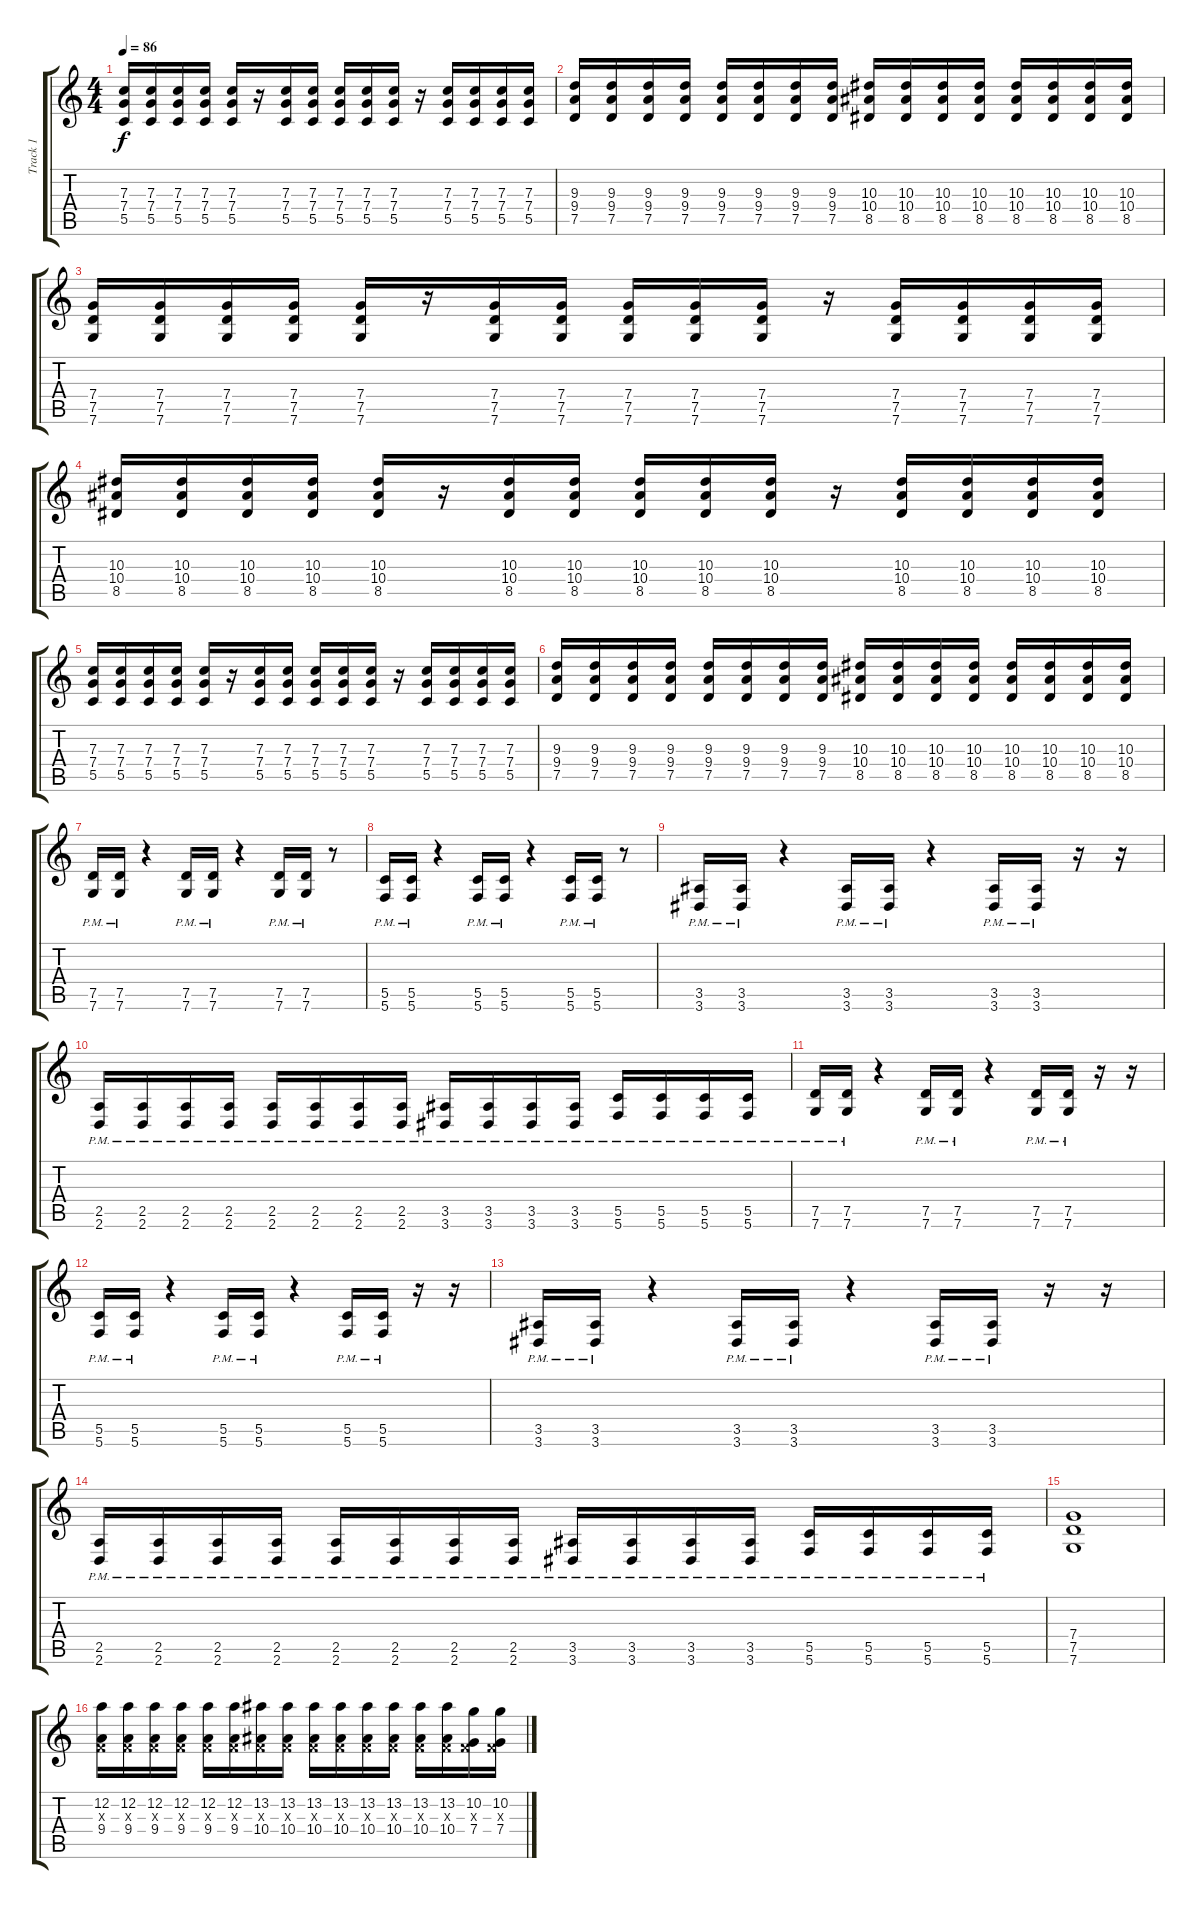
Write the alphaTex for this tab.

\track ("Track 1" "Track 1") {instrument overdrivenguitar}
\staff {score tabs}
\tuning (D4 A3 F3 C3 G2 C2) {hide}
\ts (4 4)
\tempo 86
\clef g2
\ks c
(7.3 7.4 5.5).16{dy f} (7.3 7.4 5.5).16 (7.3 7.4 5.5).16 (7.3 7.4 5.5).16 (7.3 7.4 5.5).16 r.16 (7.3 7.4 5.5).16 (7.3 7.4 5.5).16 (7.3 7.4 5.5).16 (7.3 7.4 5.5).16 (7.3 7.4 5.5).16 r.16 (7.3 7.4 5.5).16 (7.3 7.4 5.5).16 (7.3 7.4 5.5).16 (7.3 7.4 5.5).16 |
(9.3 9.4 7.5).16 (9.3 9.4 7.5).16 (9.3 9.4 7.5).16 (9.3 9.4 7.5).16 (9.3 9.4 7.5).16 (9.3 9.4 7.5).16 (9.3 9.4 7.5).16 (9.3 9.4 7.5).16 (10.3 10.4 8.5).16 (10.3 10.4 8.5).16 (10.3 10.4 8.5).16 (10.3 10.4 8.5).16 (10.3 10.4 8.5).16 (10.3 10.4 8.5).16 (10.3 10.4 8.5).16 (10.3 10.4 8.5).16 |
(7.4 7.5 7.6).16 (7.4 7.5 7.6).16 (7.4 7.5 7.6).16 (7.4 7.5 7.6).16 (7.4 7.5 7.6).16 r.16 (7.4 7.5 7.6).16 (7.4 7.5 7.6).16 (7.4 7.5 7.6).16 (7.4 7.5 7.6).16 (7.4 7.5 7.6).16 r.16 (7.4 7.5 7.6).16 (7.4 7.5 7.6).16 (7.4 7.5 7.6).16 (7.4 7.5 7.6).16 |
(10.3 10.4 8.5).16 (10.3 10.4 8.5).16 (10.3 10.4 8.5).16 (10.3 10.4 8.5).16 (10.3 10.4 8.5).16 r.16 (10.3 10.4 8.5).16 (10.3 10.4 8.5).16 (10.3 10.4 8.5).16 (10.3 10.4 8.5).16 (10.3 10.4 8.5).16 r.16 (10.3 10.4 8.5).16 (10.3 10.4 8.5).16 (10.3 10.4 8.5).16 (10.3 10.4 8.5).16 |
(7.3 7.4 5.5).16 (7.3 7.4 5.5).16 (7.3 7.4 5.5).16 (7.3 7.4 5.5).16 (7.3 7.4 5.5).16 r.16 (7.3 7.4 5.5).16 (7.3 7.4 5.5).16 (7.3 7.4 5.5).16 (7.3 7.4 5.5).16 (7.3 7.4 5.5).16 r.16 (7.3 7.4 5.5).16 (7.3 7.4 5.5).16 (7.3 7.4 5.5).16 (7.3 7.4 5.5).16 |
(9.3 9.4 7.5).16 (9.3 9.4 7.5).16 (9.3 9.4 7.5).16 (9.3 9.4 7.5).16 (9.3 9.4 7.5).16 (9.3 9.4 7.5).16 (9.3 9.4 7.5).16 (9.3 9.4 7.5).16 (10.3 10.4 8.5).16 (10.3 10.4 8.5).16 (10.3 10.4 8.5).16 (10.3 10.4 8.5).16 (10.3 10.4 8.5).16 (10.3 10.4 8.5).16 (10.3 10.4 8.5).16 (10.3 10.4 8.5).16 |
(7.5{pm} 7.6{pm}).16 (7.5{pm} 7.6{pm}).16 r.4 (7.5{pm} 7.6{pm}).16 (7.5{pm} 7.6{pm}).16 r.4 (7.5{pm} 7.6{pm}).16 (7.5{pm} 7.6{pm}).16 r.8 |
(5.5{pm} 5.6{pm}).16 (5.5{pm} 5.6{pm}).16 r.4 (5.5{pm} 5.6{pm}).16 (5.5{pm} 5.6{pm}).16 r.4 (5.5{pm} 5.6{pm}).16 (5.5{pm} 5.6{pm}).16 r.8 |
(3.5{pm} 3.6{pm}).16 (3.5{pm} 3.6{pm}).16 r.4 (3.5{pm} 3.6{pm}).16 (3.5{pm} 3.6{pm}).16 r.4 (3.5{pm} 3.6{pm}).16 (3.5{pm} 3.6{pm}).16 r.16 r.16 |
(2.5{pm} 2.6{pm}).16 (2.5{pm} 2.6{pm}).16 (2.5{pm} 2.6{pm}).16 (2.5{pm} 2.6{pm}).16 (2.5{pm} 2.6{pm}).16 (2.5{pm} 2.6{pm}).16 (2.5{pm} 2.6{pm}).16 (2.5{pm} 2.6{pm}).16 (3.5{pm} 3.6{pm}).16 (3.5{pm} 3.6{pm}).16 (3.5{pm} 3.6{pm}).16 (3.5{pm} 3.6{pm}).16 (5.5{pm} 5.6{pm}).16 (5.5{pm} 5.6{pm}).16 (5.5{pm} 5.6{pm}).16 (5.5{pm} 5.6{pm}).16 |
(7.5{pm} 7.6{pm}).16 (7.5{pm} 7.6{pm}).16 r.4 (7.5{pm} 7.6{pm}).16 (7.5{pm} 7.6{pm}).16 r.4 (7.5{pm} 7.6{pm}).16 (7.5{pm} 7.6{pm}).16 r.16 r.16 |
(5.5{pm} 5.6{pm}).16 (5.5{pm} 5.6{pm}).16 r.4 (5.5{pm} 5.6{pm}).16 (5.5{pm} 5.6{pm}).16 r.4 (5.5{pm} 5.6{pm}).16 (5.5{pm} 5.6{pm}).16 r.16 r.16 |
(3.5{pm} 3.6{pm}).16 (3.5{pm} 3.6{pm}).16 r.4 (3.5{pm} 3.6{pm}).16 (3.5{pm} 3.6{pm}).16 r.4 (3.5{pm} 3.6{pm}).16 (3.5{pm} 3.6{pm}).16 r.16 r.16 |
(2.5{pm} 2.6{pm}).16 (2.5{pm} 2.6{pm}).16 (2.5{pm} 2.6{pm}).16 (2.5{pm} 2.6{pm}).16 (2.5{pm} 2.6{pm}).16 (2.5{pm} 2.6{pm}).16 (2.5{pm} 2.6{pm}).16 (2.5{pm} 2.6{pm}).16 (3.5{pm} 3.6{pm}).16 (3.5{pm} 3.6{pm}).16 (3.5{pm} 3.6{pm}).16 (3.5{pm} 3.6{pm}).16 (5.5{pm} 5.6{pm}).16 (5.5{pm} 5.6{pm}).16 (5.5{pm} 5.6{pm}).16 (5.5{pm} 5.6{pm}).16 |
(7.4 7.5 7.6).1 |
(12.2 0.3{x} 9.4).16 (12.2 0.3{x} 9.4).16 (12.2 0.3{x} 9.4).16 (12.2 0.3{x} 9.4).16 (12.2 0.3{x} 9.4).16 (12.2 0.3{x} 9.4).16 (13.2 0.3{x} 10.4).16 (13.2 0.3{x} 10.4).16 (13.2 0.3{x} 10.4).16 (13.2 0.3{x} 10.4).16 (13.2 0.3{x} 10.4).16 (13.2 0.3{x} 10.4).16 (13.2 0.3{x} 10.4).16 (13.2 0.3{x} 10.4).16 (10.2 0.3{x} 7.4).16 (10.2 0.3{x} 7.4).16
